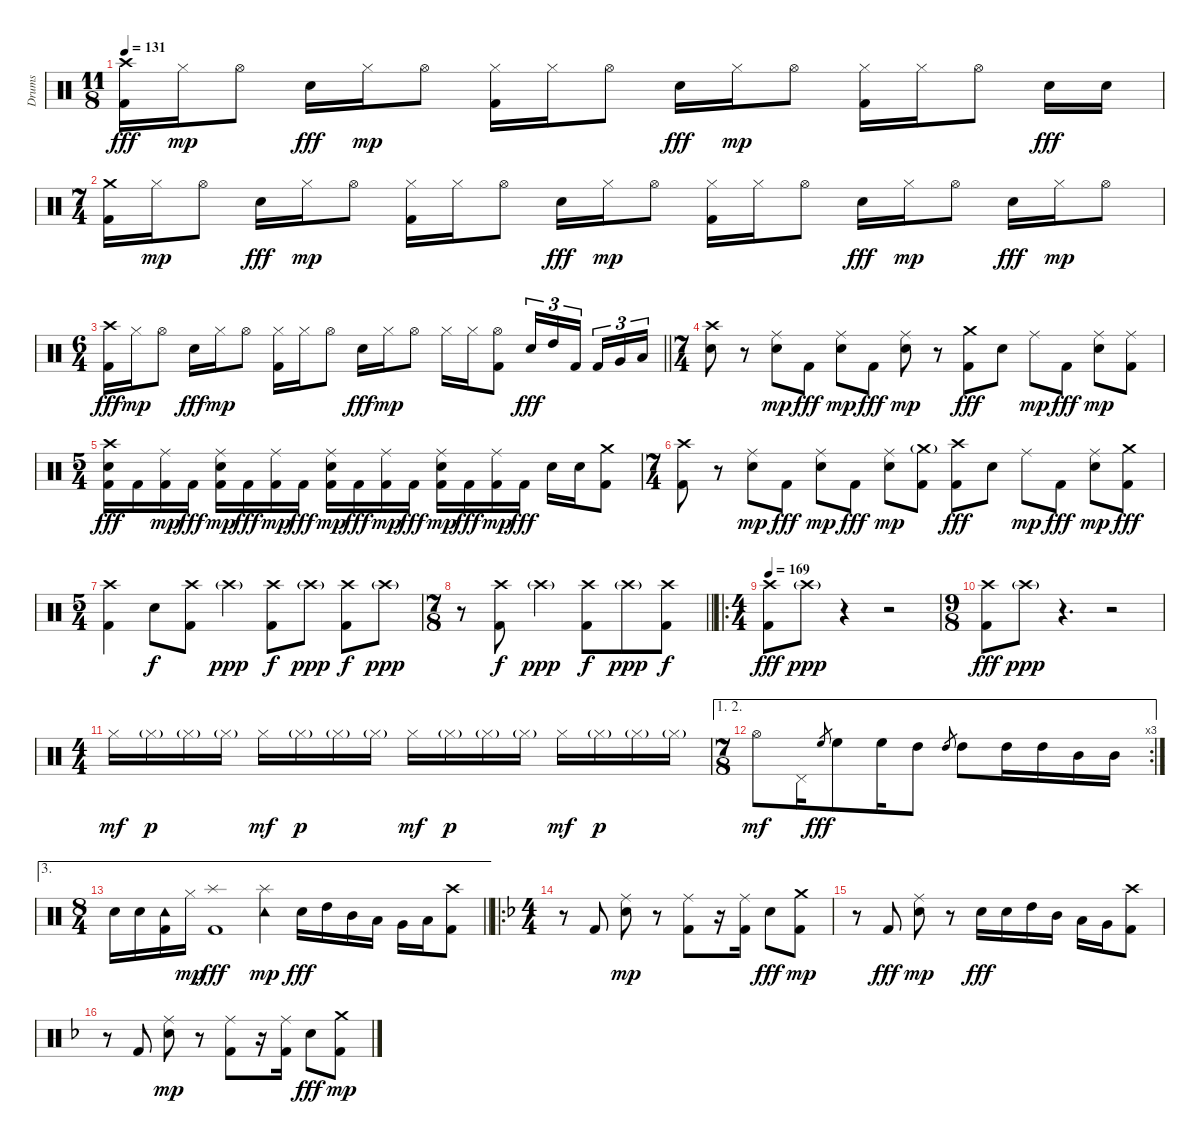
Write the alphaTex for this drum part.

\track ("Drums" "Drums") {instrument percussion}
\staff {score}
\articulation defaults
\ts (11 8)
\tempo 131
\clef neutral
\ks c
("Kick (hit) 2" "Crash high (hit)").16{dy fff} "Hi-Hat (closed)".16{dy mp} "Hi-Hat (open)".8 "Electric Snare (hit)".16{dy fff} "Hi-Hat (closed)".16{dy mp} "Hi-Hat (open)".8 ("Kick (hit) 2" "Hi-Hat (closed)").16 "Hi-Hat (closed)".16 "Hi-Hat (open)".8 "Electric Snare (hit)".16{dy fff} "Hi-Hat (closed)".16{dy mp} "Hi-Hat (open)".8 ("Kick (hit) 2" "Hi-Hat (closed)").16 "Hi-Hat (closed)".16 "Hi-Hat (open)".8 "Electric Snare (hit)".16{dy fff} "Electric Snare (hit)".16 |
\ts (7 4)
("Kick (hit) 2" "Crash medium (hit)").16 "Hi-Hat (closed)".16{dy mp} "Hi-Hat (open)".8 "Electric Snare (hit)".16{dy fff} "Hi-Hat (closed)".16{dy mp} "Hi-Hat (open)".8 ("Kick (hit) 2" "Hi-Hat (closed)").16 "Hi-Hat (closed)".16 "Hi-Hat (open)".8 "Electric Snare (hit)".16{dy fff} "Hi-Hat (closed)".16{dy mp} "Hi-Hat (open)".8 ("Kick (hit) 2" "Hi-Hat (closed)").16 "Hi-Hat (closed)".16 "Hi-Hat (open)".8 "Electric Snare (hit)".16{dy fff} "Hi-Hat (closed)".16{dy mp} "Hi-Hat (open)".8 "Electric Snare (hit)".16{dy fff} "Hi-Hat (closed)".16{dy mp} "Hi-Hat (open)".8 |
\ts (6 4)
\barLineRight lightlight
("Kick (hit) 2" "Crash high (hit)").16{dy fff} "Hi-Hat (closed)".16{dy mp} "Hi-Hat (open)".8 "Electric Snare (hit)".16{dy fff} "Hi-Hat (closed)".16{dy mp} "Hi-Hat (open)".8 ("Kick (hit) 2" "Hi-Hat (closed)").16 "Hi-Hat (closed)".16 "Hi-Hat (open)".8 "Electric Snare (hit)".16{dy fff} "Hi-Hat (closed)".16{dy mp} "Hi-Hat (open)".8 "Hi-Hat (closed)".16 "Hi-Hat (closed)".16 ("Kick (hit) 2" "Hi-Hat (open)").8 "Electric Snare (hit)".16{tu (3 2) dy fff} "High Tom (hit)".16{tu (3 2)} "Kick (hit) 2".16{tu (3 2) beam splitsecondary} "Kick (hit) 2".16{tu (3 2)} "Very Low Tom (hit)".16{tu (3 2)} "Low Floor Tom (hit)".16{tu (3 2)} |
\ts (7 4)
("Electric Snare (hit)" "Crash high (hit)").8 r.8 ("Electric Snare (hit)" "Ride (middle)").8{dy mp} "Kick (hit) 2".8{dy fff} ("Electric Snare (hit)" "Ride (middle)").8{dy mp} "Kick (hit) 2".8{dy fff} ("Electric Snare (hit)" "Ride (middle)").8{dy mp} r.8 ("Kick (hit) 2" "Crash medium (hit)").8{dy fff} "Electric Snare (hit)".8 "Ride (middle)".8{dy mp} "Kick (hit) 2".8{dy fff} ("Electric Snare (hit)" "Ride (middle)").8{dy mp} ("Kick (hit) 2" "Ride (middle)").8 |
\ts (5 4)
("Kick (hit) 2" "Electric Snare (hit)" "Crash high (hit)").16{dy fff} "Kick (hit) 2".16 ("Kick (hit) 2" "Ride (middle)").16{dy mp} "Kick (hit) 2".16{dy fff} ("Kick (hit) 2" "Electric Snare (hit)" "Ride (middle)").16{dy mp} "Kick (hit) 2".16{dy fff} ("Kick (hit) 2" "Ride (middle)").16{dy mp} "Kick (hit) 2".16{dy fff} ("Kick (hit) 2" "Electric Snare (hit)" "Ride (middle)").16{dy mp} "Kick (hit) 2".16{dy fff} ("Kick (hit) 2" "Ride (middle)").16{dy mp} "Kick (hit) 2".16{dy fff} ("Kick (hit) 2" "Electric Snare (hit)" "Ride (middle)").16{dy mp} "Kick (hit) 2".16{dy fff} ("Kick (hit) 2" "Ride (middle)").16{dy mp} "Kick (hit) 2".16{dy fff} "Electric Snare (hit)".16 "Electric Snare (hit)".16 ("Kick (hit) 2" "Crash medium (hit)").8 |
\ts (7 4)
("Kick (hit) 2" "Crash high (hit)").8 r.8 ("Electric Snare (hit)" "Ride (middle)").8{dy mp} "Kick (hit) 2".8{dy fff} ("Electric Snare (hit)" "Ride (middle)").8{dy mp} "Kick (hit) 2".8{dy fff} ("Electric Snare (hit)" "Ride (middle)").8{dy mp} ("Kick (hit) 2" "Crash medium (hit)"{g}).8 ("Kick (hit) 2" "Crash high (hit)").8{dy fff} "Electric Snare (hit)".8 "Ride (middle)".8{dy mp} "Kick (hit) 2".8{dy fff} ("Electric Snare (hit)" "Ride (middle)").8{dy mp} ("Kick (hit) 2" "Crash medium (hit)").8{dy fff} |
\ts (5 4)
("Kick (hit) 2" "Crash high (hit)").4 "Electric Snare (hit)".8{dy f} ("Kick (hit) 2" "Crash high (hit)").8 "Crash high (hit)"{g}.4{dy ppp} ("Kick (hit) 2" "Crash high (hit)").8{dy f} "Crash high (hit)"{g}.8{dy ppp} ("Kick (hit) 2" "Crash high (hit)").8{dy f} "Crash high (hit)"{g}.8{dy ppp} |
\ts (7 8)
\barLineRight lightlight
r.8 ("Kick (hit) 2" "Crash high (hit)").8{dy f} "Crash high (hit)"{g}.4{dy ppp} ("Kick (hit) 2" "Crash high (hit)").8{dy f} "Crash high (hit)"{g}.8{dy ppp} ("Kick (hit) 2" "Crash high (hit)").8{dy f} |
\ro
\ts (4 4)
\tempo 169
("Kick (hit) 2" "Crash high (hit)").8{dy fff} "Crash high (hit)"{g}.8{dy ppp} r.4 r.2 |
\ts (9 8)
("Kick (hit) 2" "Crash high (hit)").8{dy fff} "Crash high (hit)"{g}.8{dy ppp} r.4{d} r.2 |
\ts (4 4)
"Hi-Hat (closed)".16{dy mf} "Hi-Hat (closed)"{g}.16{dy p} "Hi-Hat (closed)"{g}.16 "Hi-Hat (closed)"{g}.16 "Hi-Hat (closed)".16{dy mf} "Hi-Hat (closed)"{g}.16{dy p} "Hi-Hat (closed)"{g}.16 "Hi-Hat (closed)"{g}.16 "Hi-Hat (closed)".16{dy mf} "Hi-Hat (closed)"{g}.16{dy p} "Hi-Hat (closed)"{g}.16 "Hi-Hat (closed)"{g}.16 "Hi-Hat (closed)".16{dy mf} "Hi-Hat (closed)"{g}.16{dy p} "Hi-Hat (closed)"{g}.16 "Hi-Hat (closed)"{g}.16 |
\ae (1 2)
\rc 3
\ts (7 8)
"Hi-Hat (open)".8{dy mf} "Pedal Hi-Hat (hit)".16 "High Floor Tom (hit)".8{gr dy fff} "High Floor Tom (hit)".8 "High Floor Tom (hit)".16 "High Tom (hit)".8 "High Tom (hit)".8{gr} "High Tom (hit)".8 "High Tom (hit)".16 "High Tom (hit)".16 "Mid Tom (hit)".16 "Mid Tom (hit)".16 |
\ae 3
\ts (8 4)
\barLineRight lightlight "Electric Snare (hit)".16 "Electric Snare (hit)".16
("Kick (hit) 2" "Tambourine (hit)").16 "Hi-Hat (closed)".16{dy mp} ("Kick (hit) 2" "Splash (hit)").1{dy fff} ("Splash (hit)" "Tambourine (hit)").4{dy mp} "Electric Snare (hit)".16{dy fff} "High Tom (hit)".16 "Mid Tom (hit)".16 "Low Tom (hit)".16 "Very Low Tom (hit)".16 "Low Floor Tom (hit)".16 ("Kick (hit) 2" "Crash high (hit)").8 |
\ro
\ts (4 4)
\ks f
r.8 "Kick (hit) 2".8 ("Electric Snare (hit)" "Ride (middle)").8{dy mp} r.8 ("Kick (hit) 2" "Ride (middle)").8 r.16 ("Kick (hit) 2" "Ride (middle)").16 "Electric Snare (hit)".8{dy fff} ("Kick (hit) 2" "Crash medium (hit)").8{dy mp} |
r.8 "Kick (hit) 2".8{dy fff} ("Electric Snare (hit)" "Ride (middle)").8{dy mp} r.8 "Electric Snare (hit)".16{dy fff} "Electric Snare (hit)".16 "High Tom (hit)".16 "Mid Tom (hit)".16 "Low Tom (hit)".16 "Very Low Tom (hit)".16 ("Kick (hit) 2" "Crash high (hit)").8 |
r.8 "Kick (hit) 2".8 ("Electric Snare (hit)" "Ride (middle)").8{dy mp} r.8 ("Kick (hit) 2" "Ride (middle)").8 r.16 ("Kick (hit) 2" "Ride (middle)").16 "Electric Snare (hit)".8{dy fff} ("Kick (hit) 2" "Crash medium (hit)").8{dy mp}
